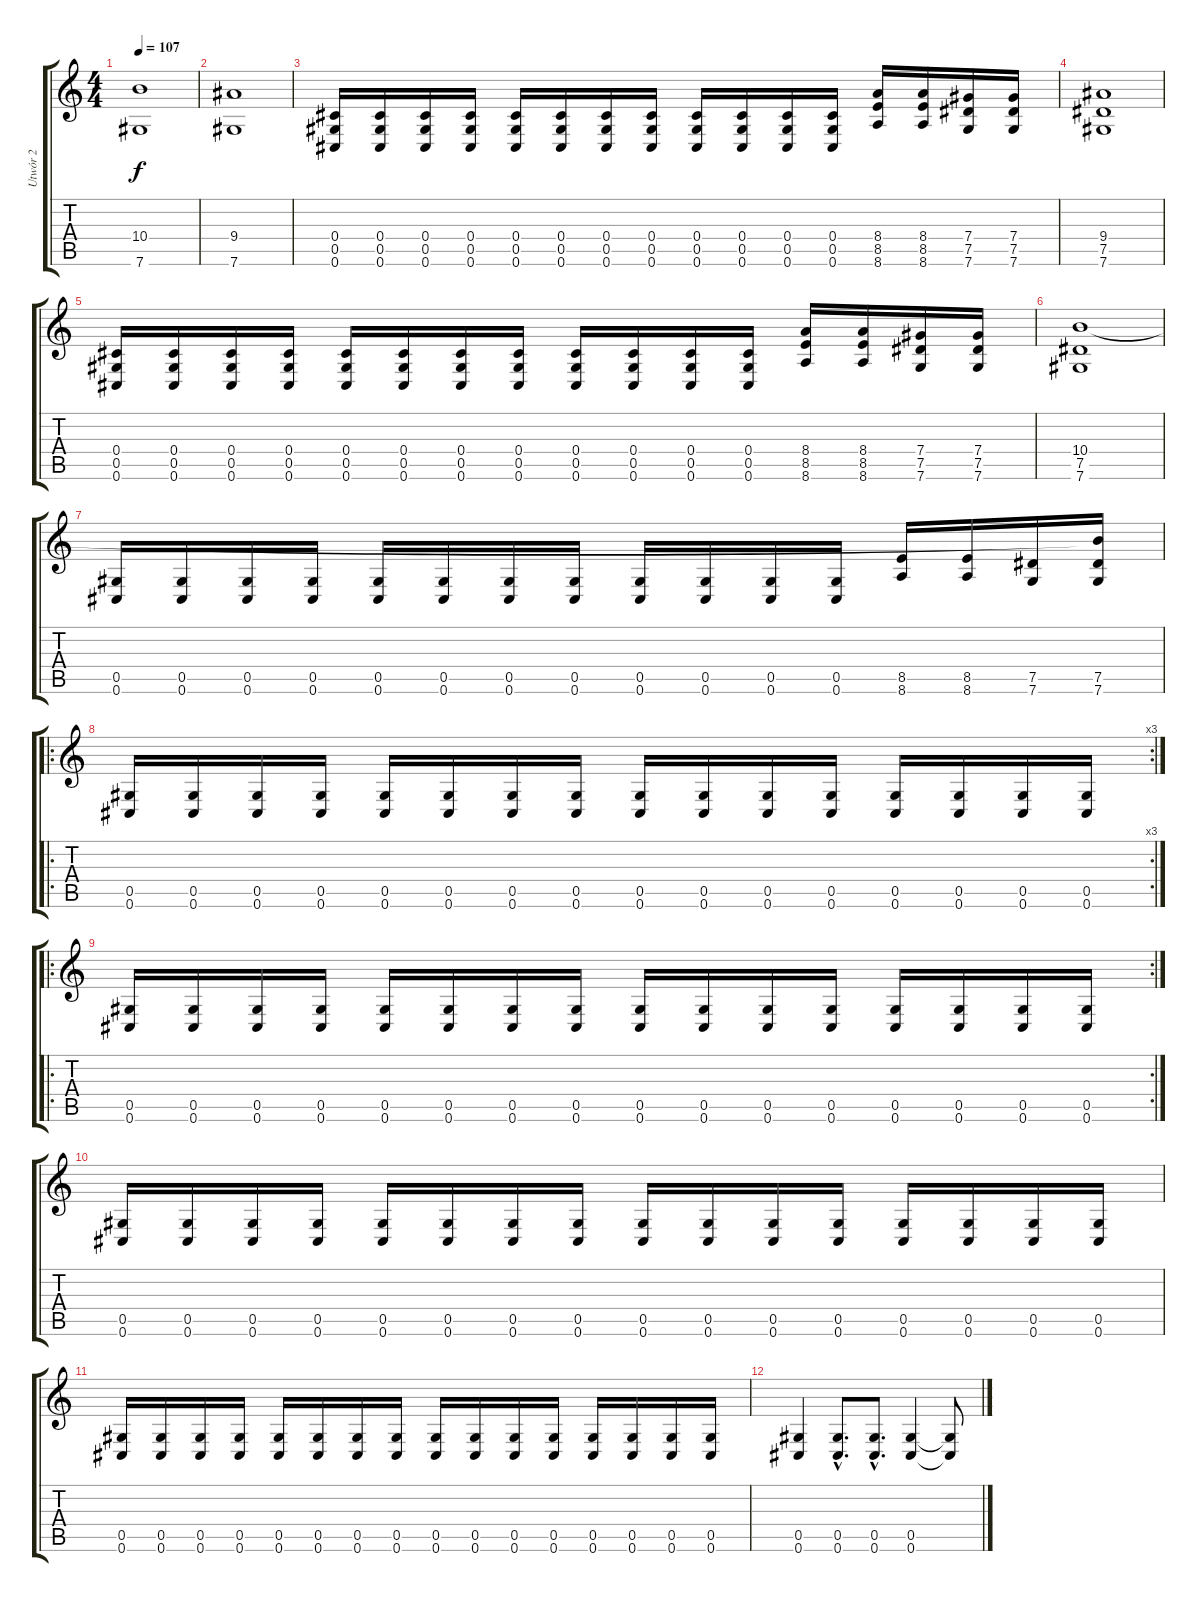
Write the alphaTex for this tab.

\track ("Utwór 2" "Utwór 2") {instrument distortionguitar}
\staff {score tabs}
\tuning (Eb4 Bb3 Gb3 Db3 Ab2 Db2) {hide}
\ts (4 4)
\tempo 107
\clef g2
\ks c
(10.4 7.6).1{dy f volume 13} |
(9.4 7.6).1 |
(0.4 0.5 0.6).16 (0.4 0.5 0.6).16 (0.4 0.5 0.6).16 (0.4 0.5 0.6).16 (0.4 0.5 0.6).16 (0.4 0.5 0.6).16 (0.4 0.5 0.6).16 (0.4 0.5 0.6).16 (0.4 0.5 0.6).16 (0.4 0.5 0.6).16 (0.4 0.5 0.6).16 (0.4 0.5 0.6).16 (8.4 8.5 8.6).16 (8.4 8.5 8.6).16 (7.4 7.5 7.6).16 (7.4 7.5 7.6).16 |
(9.4 7.5 7.6).1{volume 13} |
(0.4 0.5 0.6).16 (0.4 0.5 0.6).16 (0.4 0.5 0.6).16 (0.4 0.5 0.6).16 (0.4 0.5 0.6).16 (0.4 0.5 0.6).16 (0.4 0.5 0.6).16 (0.4 0.5 0.6).16 (0.4 0.5 0.6).16 (0.4 0.5 0.6).16 (0.4 0.5 0.6).16 (0.4 0.5 0.6).16 (8.4 8.5 8.6).16 (8.4 8.5 8.6).16 (7.4 7.5 7.6).16 (7.4 7.5 7.6).16 |
(10.4 7.5 7.6).1{volume 13} |
(0.5 0.6).16 (0.5 0.6).16 (0.5 0.6).16 (0.5 0.6).16 (0.5 0.6).16 (0.5 0.6).16 (0.5 0.6).16 (0.5 0.6).16 (0.5 0.6).16 (0.5 0.6).16 (0.5 0.6).16 (0.5 0.6).16 (8.5 8.6).16 (8.5 8.6).16 (7.5 7.6).16 (10.4{t} 7.5 7.6).16 |
\ro
\rc 3
(0.5 0.6).16 (0.5 0.6).16 (0.5 0.6).16 (0.5 0.6).16 (0.5 0.6).16 (0.5 0.6).16 (0.5 0.6).16 (0.5 0.6).16 (0.5 0.6).16 (0.5 0.6).16 (0.5 0.6).16 (0.5 0.6).16 (0.5 0.6).16 (0.5 0.6).16 (0.5 0.6).16 (0.5 0.6).16 |
\ro
\rc 2
(0.5 0.6).16 (0.5 0.6).16 (0.5 0.6).16 (0.5 0.6).16 (0.5 0.6).16 (0.5 0.6).16 (0.5 0.6).16 (0.5 0.6).16 (0.5 0.6).16 (0.5 0.6).16 (0.5 0.6).16 (0.5 0.6).16 (0.5 0.6).16 (0.5 0.6).16 (0.5 0.6).16 (0.5 0.6).16 |
(0.5 0.6).16 (0.5 0.6).16 (0.5 0.6).16 (0.5 0.6).16 (0.5 0.6).16 (0.5 0.6).16 (0.5 0.6).16 (0.5 0.6).16 (0.5 0.6).16 (0.5 0.6).16 (0.5 0.6).16 (0.5 0.6).16 (0.5 0.6).16 (0.5 0.6).16 (0.5 0.6).16 (0.5 0.6).16 |
(0.5 0.6).16 (0.5 0.6).16 (0.5 0.6).16 (0.5 0.6).16 (0.5 0.6).16 (0.5 0.6).16 (0.5 0.6).16 (0.5 0.6).16 (0.5 0.6).16 (0.5 0.6).16 (0.5 0.6).16 (0.5 0.6).16 (0.5 0.6).16 (0.5 0.6).16 (0.5 0.6).16 (0.5 0.6).16 |
(0.5 0.6).4 (0.5{hac} 0.6{hac}).8{d} (0.5{hac} 0.6{hac}).8{d} (0.5 0.6).4 (0.5{t} 0.6{t}).8
